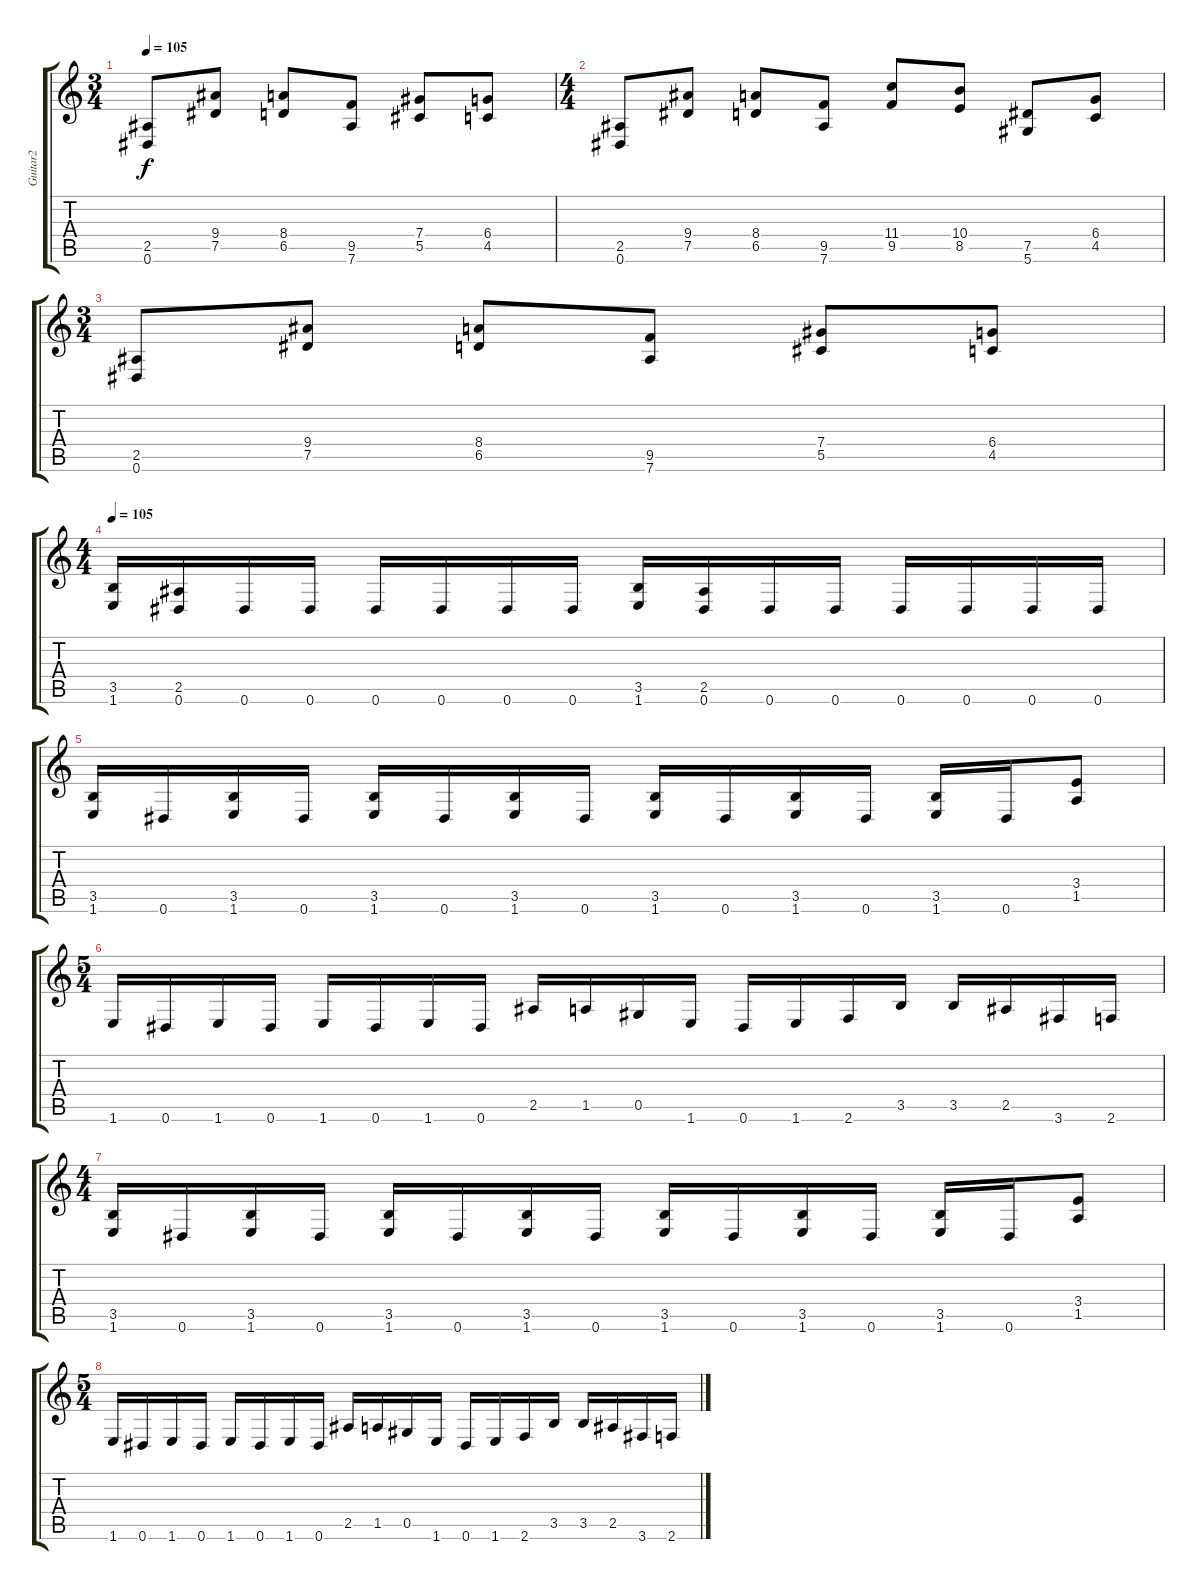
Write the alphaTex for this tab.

\track ("Guitar2" "Guitar2") {instrument overdrivenguitar}
\staff {score tabs}
\tuning (Eb4 Bb3 Gb3 Db3 Ab2 Eb2) {hide}
\ts (3 4)
\tempo 105
\clef g2
\ks c
(2.5 0.6).8{dy f} (9.4 7.5).8 (8.4 6.5).8 (9.5 7.6).8 (7.4 5.5).8 (6.4 4.5).8 |
\ts (4 4)
(2.5 0.6).8 (9.4 7.5).8 (8.4 6.5).8 (9.5 7.6).8 (11.4 9.5).8 (10.4 8.5).8 (7.5 5.6).8 (6.4 4.5).8 |
\ts (3 4)
(2.5 0.6).8 (9.4 7.5).8 (8.4 6.5).8 (9.5 7.6).8 (7.4 5.5).8 (6.4 4.5).8 |
\ts (4 4)
\tempo 105
(3.5 1.6).16 (2.5 0.6).16 0.6.16 0.6.16 0.6.16 0.6.16 0.6.16 0.6.16 (3.5 1.6).16 (2.5 0.6).16 0.6.16 0.6.16 0.6.16 0.6.16 0.6.16 0.6.16 |
(3.5 1.6).16 0.6.16 (3.5 1.6).16 0.6.16 (3.5 1.6).16 0.6.16 (3.5 1.6).16 0.6.16 (3.5 1.6).16 0.6.16 (3.5 1.6).16 0.6.16 (3.5 1.6).16 0.6.16 (3.4 1.5).8 |
\ts (5 4)
1.6.16 0.6.16 1.6.16 0.6.16 1.6.16 0.6.16 1.6.16 0.6.16 2.5.16 1.5.16 0.5.16 1.6.16 0.6.16 1.6.16 2.6.16 3.5.16 3.5.16 2.5.16 3.6.16 2.6.16 |
\ts (4 4)
(3.5 1.6).16 0.6.16 (3.5 1.6).16 0.6.16 (3.5 1.6).16 0.6.16 (3.5 1.6).16 0.6.16 (3.5 1.6).16 0.6.16 (3.5 1.6).16 0.6.16 (3.5 1.6).16 0.6.16 (3.4 1.5).8 |
\ts (5 4)
1.6.16 0.6.16 1.6.16 0.6.16 1.6.16 0.6.16 1.6.16 0.6.16 2.5.16 1.5.16 0.5.16 1.6.16 0.6.16 1.6.16 2.6.16 3.5.16 3.5.16 2.5.16 3.6.16 2.6.16
